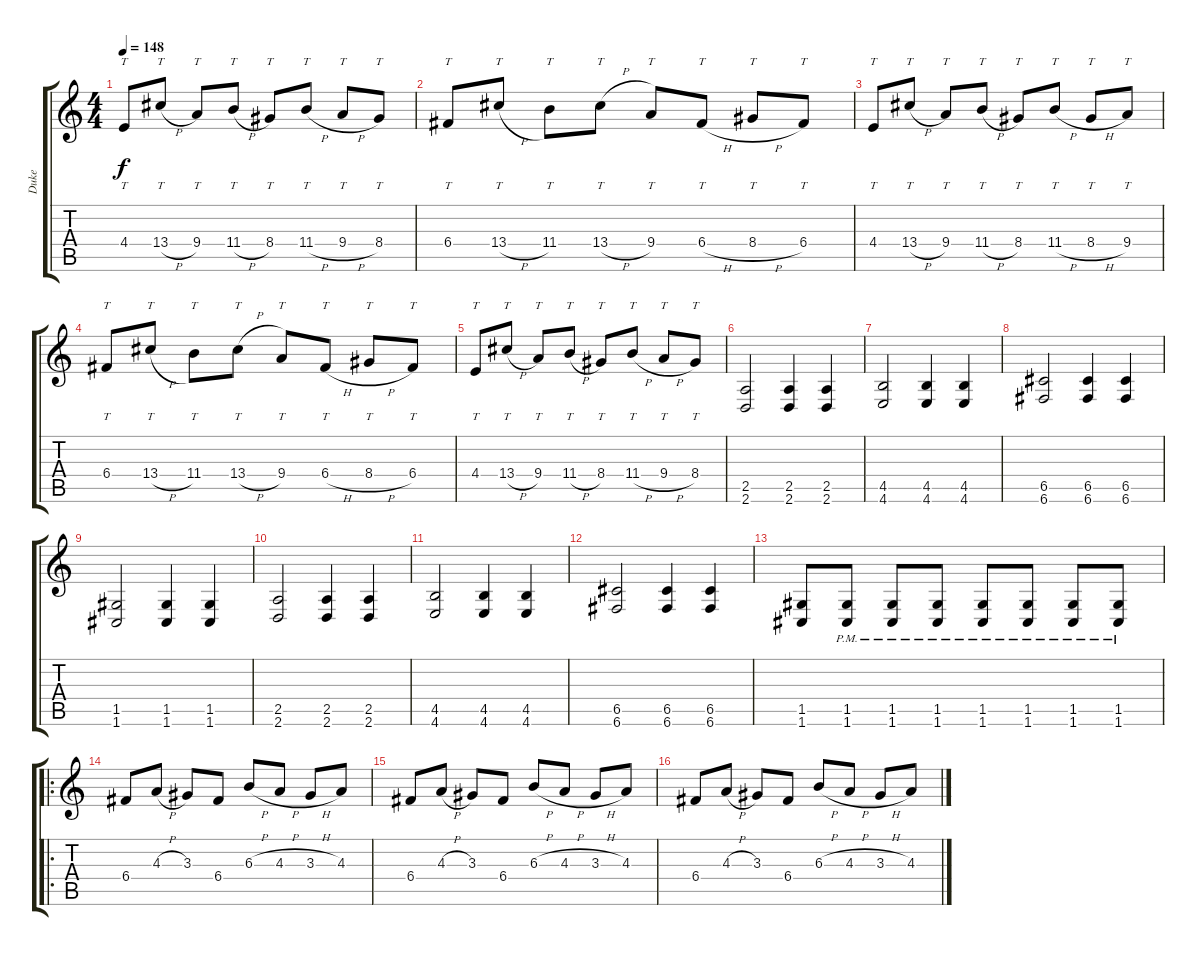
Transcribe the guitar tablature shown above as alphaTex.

\track ("Duke" "Duke") {instrument distortionguitar}
\staff {score tabs}
\tuning (D4 A3 F3 C3 G2 C2) {hide}
\ts (4 4)
\tempo 148
\clef g2
\ks c
4.4.8{tt dy f instrument distortionguitar} 13.4{h}.8{tt} 9.4.8{tt} 11.4{h}.8{tt} 8.4.8{tt} 11.4{h}.8{tt} 9.4{h}.8{tt} 8.4.8{tt} |
6.4.8{tt instrument distortionguitar} 13.4{h}.8{tt} 11.4.8{tt} 13.4{h}.8{tt} 9.4.8{tt} 6.4{h}.8{tt} 8.4{h}.8{tt} 6.4.8{tt} |
4.4.8{tt instrument distortionguitar} 13.4{h}.8{tt} 9.4.8{tt} 11.4{h}.8{tt} 8.4.8{tt} 11.4{h}.8{tt} 8.4{h}.8{tt} 9.4.8{tt} |
6.4.8{tt instrument distortionguitar} 13.4{h}.8{tt} 11.4.8{tt} 13.4{h}.8{tt} 9.4.8{tt} 6.4{h}.8{tt} 8.4{h}.8{tt} 6.4.8{tt} |
4.4.8{tt instrument distortionguitar} 13.4{h}.8{tt} 9.4.8{tt} 11.4{h}.8{tt} 8.4.8{tt} 11.4{h}.8{tt} 9.4{h}.8{tt} 8.4.8{tt} |
(2.5 2.6).2 (2.5 2.6).4 (2.5 2.6).4 |
(4.5 4.6).2 (4.5 4.6).4 (4.5 4.6).4 |
(6.5 6.6).2 (6.5 6.6).4 (6.5 6.6).4 |
(1.5 1.6).2 (1.5 1.6).4 (1.5 1.6).4 |
(2.5 2.6).2 (2.5 2.6).4 (2.5 2.6).4 |
(4.5 4.6).2 (4.5 4.6).4 (4.5 4.6).4 |
(6.5 6.6).2 (6.5 6.6).4 (6.5 6.6).4 |
(1.5 1.6).8 (1.5{pm} 1.6{pm}).8 (1.5{pm} 1.6{pm}).8 (1.5{pm} 1.6{pm}).8 (1.5{pm} 1.6{pm}).8 (1.5{pm} 1.6{pm}).8 (1.5{pm} 1.6{pm}).8 (1.5{pm} 1.6{pm}).8 |
\ro
6.4.8 4.3{h}.8 3.3.8 6.4.8 6.3{h}.8 4.3{h}.8 3.3{h}.8 4.3.8 |
6.4.8 4.3{h}.8 3.3.8 6.4.8 6.3{h}.8 4.3{h}.8 3.3{h}.8 4.3.8 |
6.4.8 4.3{h}.8 3.3.8 6.4.8 6.3{h}.8 4.3{h}.8 3.3{h}.8 4.3.8
